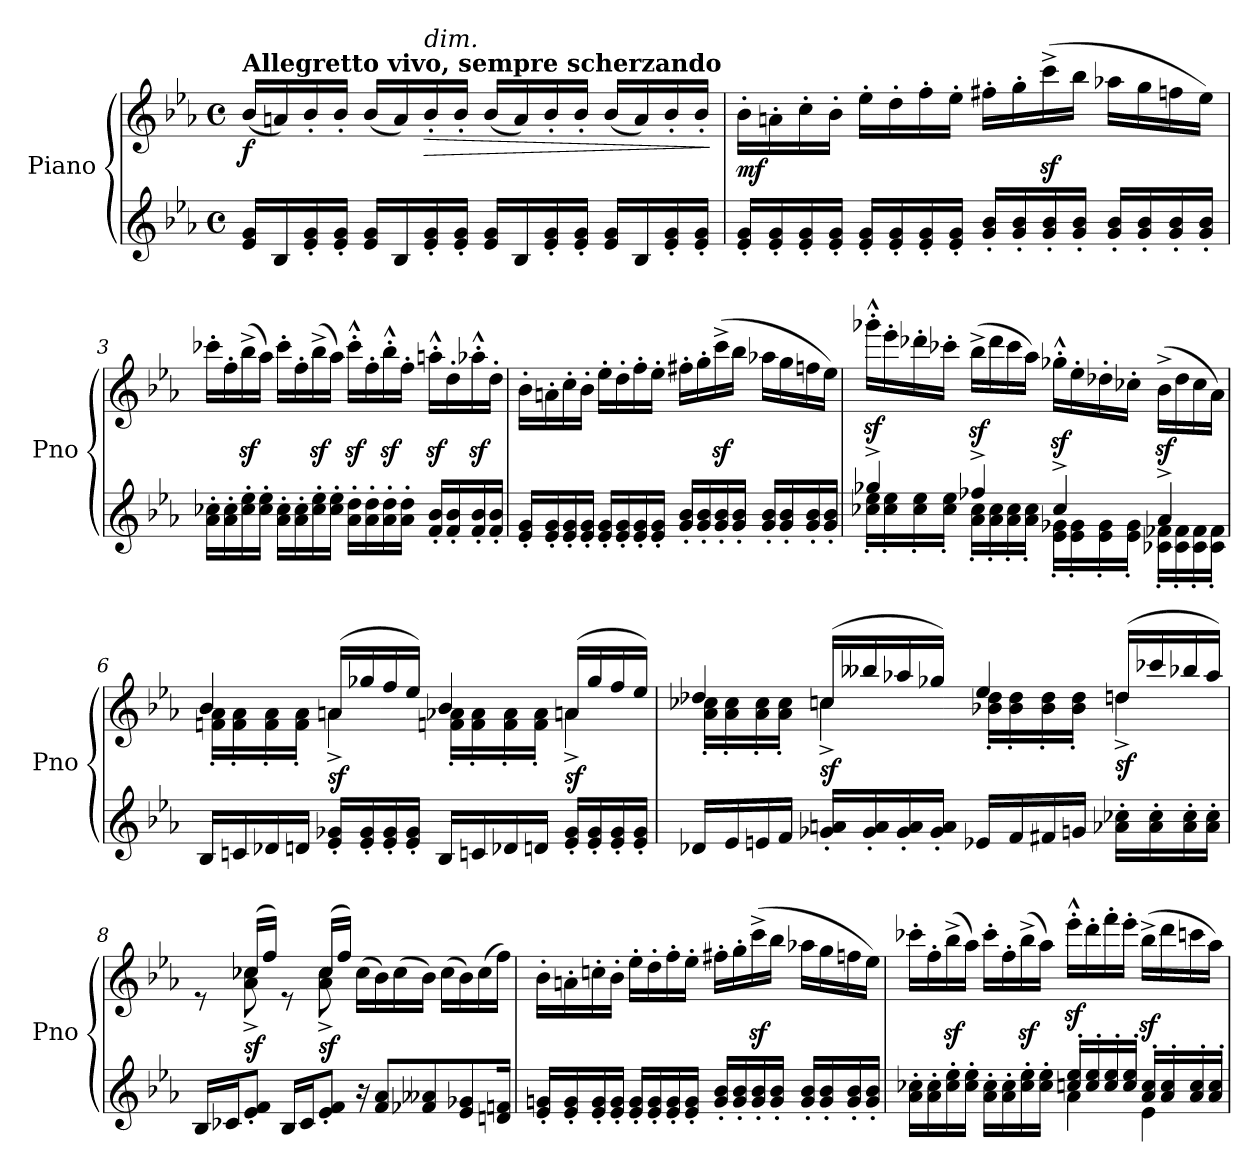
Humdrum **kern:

**kern	**kern	**dynam
*part1	*part1	*part1
*staff2	*staff1	*staff1/2
*I"Piano	*	*
*I'Pno	*	*
*clefG2	*clefG2	*
*k[b-e-a-]	*k[b-e-a-]	*
*M4/4	*M4/4	*
*met(c)	*met(c)	*
=1	=1	=1
!	!LO:TX:a:B:t=Allegretto vivo, sempre scherzando	!
!	!	!LO:DY:b
16e-/ 16g/LL	(16b-/LL	f
16B-/	16an/)	.
16e-/' 16g/'	16b-'/	.
16e-/' 16g/'JJ	16b-'/JJ	.
16e-/ 16g/LL	(16b-/LL	.
16B-/	16a/)	.
!	!LO:TX:a:i:t=dim.	!
!	!	!LO:HP:b
16e-/' 16g/'	16b-'/	>
16e-/' 16g/'JJ	16b-'/JJ	.
16e-/ 16g/LL	(16b-/LL	.
16B-/	16a/)	.
16e-/' 16g/'	16b-'/	.
16e-/' 16g/'JJ	16b-'/JJ	.
16e-/ 16g/LL	(16b-/LL	.
16B-/	16a/)	.
16e-/' 16g/'	16b-'/	.
16e-/' 16g/'JJ	16b-'/JJ	.
.	.	]
=2	=2	=2
!	!	!LO:DY:b
16e-/' 16g/'LL	16b-'\LL	mf
16e-/' 16g/'	16an'\	.
16e-/' 16g/'	16cc'\	.
16e-/' 16g/'JJ	16b-'\JJ	.
16e-/' 16g/'LL	16ee-'\LL	.
16e-/' 16g/'	16dd'\	.
16e-/' 16g/'	16ff'\	.
16e-/' 16g/'JJ	16ee-'\JJ	.
16g/' 16b-/'LL	16ff#X'\LL	.
16g/' 16b-/'	16gg'\	.
16g/' 16b-/'	(16cccz<^\	.
16g/' 16b-/'JJ	16bb-\JJ	.
16g/' 16b-/'LL	16aa-X\LL	.
16g/' 16b-/'	16gg\	.
16g/' 16b-/'	16ffn\	.
16g/' 16b-/'JJ	16ee-\JJ)	.
!!LO:LB:g=z
=3	=3	=3
16a-\' 16cc-X\'LL	16ccc-X'\LL	.
16a-\' 16cc-\'	16ff'\	.
16cc-\' 16ee-\'	(16bb-z<^\	.
16cc-\' 16ee-\'JJ	16aa-\JJ)	.
16a-\' 16cc-\'LL	16ccc-'\LL	.
16a-\' 16cc-\'	16ff'\	.
16cc-\' 16ee-\'	(16bb-z<^\	.
16cc-\' 16ee-\'JJ	16aa-\JJ)	.
16a-\' 16dd\'LL	16ccc-z<'^^\LL	.
16a-\' 16dd\'	16ff'\	.
16a-\' 16dd\'	16bb-z<'^^\	.
16a-\' 16dd\'JJ	16ff'\JJ	.
16f/' 16b-/'LL	16aanz<'^^\LL	.
16f/' 16b-/'	16dd'\	.
16f/' 16b-/'	16aa-Xz<'^^\	.
16f/' 16b-/'JJ	16dd'\JJ	.
=4	=4	=4
16e-/' 16g/'LL	16b-'\LL	.
16e-/' 16g/'	16an'\	.
16e-/' 16g/'	16cc'\	.
16e-/' 16g/'JJ	16b-'\JJ	.
16e-/' 16g/'LL	16ee-'\LL	.
16e-/' 16g/'	16dd'\	.
16e-/' 16g/'	16ff'\	.
16e-/' 16g/'JJ	16ee-'\JJ	.
16g/' 16b-/'LL	16ff#X'\LL	.
16g/' 16b-/'	16gg'\	.
16g/' 16b-/'	(16cccz<^\	.
16g/' 16b-/'JJ	16bb-\JJ	.
16g/' 16b-/'LL	16aa-X\LL	.
16g/' 16b-/'	16gg\	.
16g/' 16b-/'	16ffn\	.
16g/' 16b-/'JJ	16ee-\JJ)	.
!!LO:LB:g=z
=5	=5	=5
*^	*	*
4gg-X^/	16cc-X\' 16ee-\'LL	16ggg-Xz<'^^\LL	.
.	16cc-\' 16ee-\'	16eee-'\	.
.	16cc-\' 16ee-\'	16ddd-X'\	.
.	16cc-\' 16ee-\'JJ	16ccc-X'\JJ	.
4ff-X^/	16a-\' 16cc-\'LL	(16bb-z<^\LL	.
.	16a-\' 16cc-\'	16ddd-\	.
.	16a-\' 16cc-\'	16ccc-\	.
.	16a-\' 16cc-\'JJ	16aa-\JJ)	.
4cc-^/	16e-\' 16g-X\'LL	16gg-Xz<'^^\LL	.
.	16e-\' 16g-\'	16ee-'\	.
.	16e-\' 16g-\'	16dd-X'\	.
.	16e-\' 16g-\'JJ	16cc-X'\JJ	.
4a-^/	16c-X\' 16f-X\'LL	(16b-z<^\LL	.
.	16c-\' 16f-\'	16dd-\	.
.	16c-\' 16f-\'	16cc-\	.
.	16c-\' 16f-\'JJ	16a-\JJ)	.
*v	*v	*	*
=6	=6	=6
*	*^	*
16B-/LL	4b-/	16fn\' 16a-\'LL	.
16cn/	.	16f\' 16a-\'	.
16d-X/	.	16f\' 16a-\'	.
16dn/JJ	.	16f\' 16a-\'JJ	.
!	!	!	!LO:DY:b
16e-/' 16g-X/'LL	(16an/LL	4a^\	sf
16e-/' 16g-/'	16gg-X/	.	.
16e-/' 16g-/'	16ff/	.	.
16e-/' 16g-/'JJ	16ee-/JJ)	.	.
16B-/LL	4b-/	16fn\' 16a-X\'LL	.
16cn/	.	16f\' 16a-\'	.
16d-X/	.	16f\' 16a-\'	.
16dn/JJ	.	16f\' 16a-\'JJ	.
!	!	!	!LO:DY:b
16e-/' 16g-/'LL	(16an/LL	4a^\	sf
16e-/' 16g-/'	16gg-/	.	.
16e-/' 16g-/'	16ff/	.	.
16e-/' 16g-/'JJ	16ee-/JJ)	.	.
!!LO:LB:g=z	!!
=7	=7	=7	=7
16d-X/LL	4dd-X/	16a-\' 16cc-X\'LL	.
16e-/	.	16a-\' 16cc-\'	.
16en/	.	16a-\' 16cc-\'	.
16f/JJ	.	16a-\' 16cc-\'JJ	.
!	!	!	!LO:DY:b
16g-X/' 16an/'LL	(16ccn/LL	4cc^\	sf
16g-/' 16a/'	16bb--X/	.	.
16g-/' 16a/'	16aa-X/	.	.
16g-/' 16a/'JJ	16gg-X/JJ)	.	.
16e-X/LL	4ee-/	16b-X\' 16dd-\'LL	.
16f/	.	16b-\' 16dd-\'	.
16f#X/	.	16b-\' 16dd-\'	.
16gn/JJ	.	16b-\' 16dd-\'JJ	.
!	!	!	!LO:DY:b
16a-X\' 16cc-X\'LL	(16ddn/LL	4dd^\	sf
16a-\' 16cc-\'	16ccc-X/	.	.
16a-\' 16cc-\'	16bb-X/	.	.
16a-\' 16cc-\'JJ	16aa-/JJ)	.	.
=8	=8	=8	=8
16B-/LL	8re	8ryy	.
16c-X/J	.	.	.
!	!	!	!LO:DY:b
8e-/' 8f/'J	(16cc-X/LL	8a-\^ 8cc-\^	sf
.	16ff/JJ)	.	.
16B-/LL	8re	8ryy	.
16c-/J	.	.	.
!	!	!	!LO:DY:b
8e-/' 8f/'J	(16cc-/LL	8a-\^ 8cc-\^	sf
.	16ff/JJ)	.	.
16r	(>16cc-\LL	2ryy	.
8f/ 8a-/L	16b-\)	.	.
.	(>16cc-\	.	.
8f-X/ 8a--X/	16b-\JJ)	.	.
.	(>16cc-\LL	.	.
8e-/ 8g-X/	16b-\)	.	.
.	(>16cc-\	.	.
16dn/ 16fn/Jk	16ff\JJ)	.	.
*	*v	*v	*
!!LO:LB:g=z
=9	=9	=9
16e-/' 16gn/'LL	16b-'\LL	.
16e-/' 16g/'	16an'\	.
16e-/' 16g/'	16ccn'\	.
16e-/' 16g/'JJ	16b-'\JJ	.
16e-/' 16g/'LL	16ee-'\LL	.
16e-/' 16g/'	16dd'\	.
16e-/' 16g/'	16ff'\	.
16e-/' 16g/'JJ	16ee-'\JJ	.
16g/' 16b-/'LL	16ff#X'\LL	.
16g/' 16b-/'	16gg'\	.
16g/' 16b-/'	(16cccz<^\	.
16g/' 16b-/'JJ	16bb-\JJ	.
16g/' 16b-/'LL	16aa-X\LL	.
16g/' 16b-/'	16gg\	.
16g/' 16b-/'	16ffn\	.
16g/' 16b-/'JJ	16ee-\JJ)	.
=10	=10	=10
*^	*	*
16a-\' 16cc-X\'LL	2ryy	16ccc-X'\LL	.
16a-\' 16cc-\'	.	16ff'\	.
16cc-\' 16ee-\'	.	(16bb-z<^\	.
16cc-\' 16ee-\'JJ	.	16aa-\JJ)	.
16a-\' 16cc-\'LL	.	16ccc-'\LL	.
16a-\' 16cc-\'	.	16ff'\	.
16cc-\' 16ee-\'	.	(16bb-z<^\	.
16cc-\' 16ee-\'JJ	.	16aa-\JJ)	.
16ccn/' 16ee-/'LL	4a-\	16eee-z<'^^\LL	.
16cc/' 16ee-/'	.	16ddd'\	.
16cc/' 16ee-/'	.	16fff'\	.
16cc/' 16ee-/'JJ	.	16eee-'\JJ	.
16a-/' 16cc/'LL	4e-\	(16bb-z<^\LL	.
16a-/' 16cc/'	.	16ddd\	.
16a-/' 16cc/'	.	16cccn\	.
16a-/' 16cc/'JJ	.	16aa-\JJ)	.
*v	*v	*	*
=	=	=
*-	*-	*-
